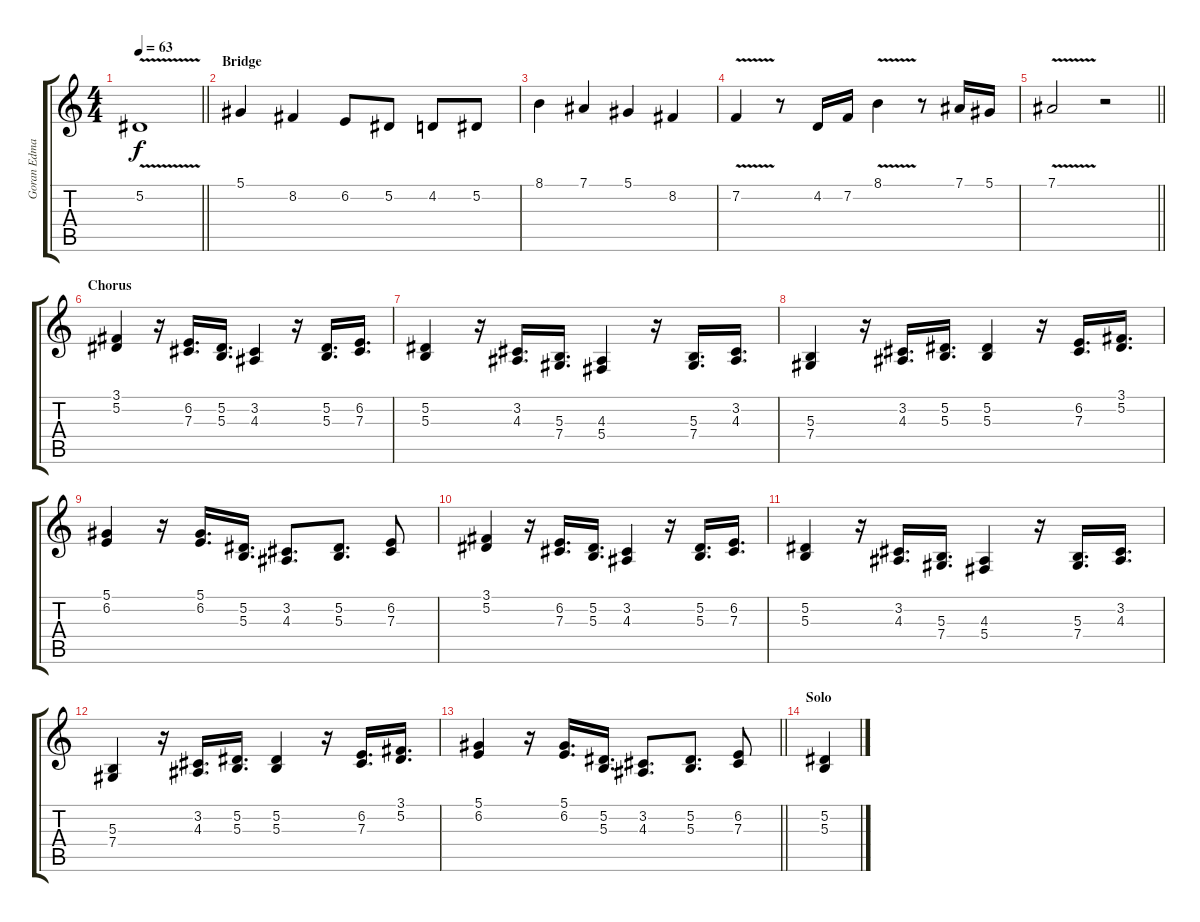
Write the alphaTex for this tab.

\track ("Goran Edman" "Goran Edma") {instrument lead2sawtooth}
\staff {score tabs}
\tuning (Eb4 Bb3 Gb3 Db3 Ab2 Eb2) {hide}
\ts (4 4)
\tempo 63
\clef g2
\barLineRight lightlight
\ks c
5.2{v}.1{dy f} |
\section ("" "Bridge")
5.1.4 8.2.4 6.2.8 5.2.8 4.2.8 5.2.8 |
8.1.4 7.1.4 5.1.4 8.2.4 |
7.2{v}.4 r.8 4.2.16 7.2.16 8.1{v}.4 r.8 7.1.16 5.1.16 |
\barLineRight lightlight
7.1{v}.2 r.2 |
\section ("" "Chorus")
(3.1 5.2).4 r.16 (6.2 7.3).16{d} (5.2 5.3).16{d} (3.2 4.3).4 r.16 (5.2 5.3).16{d} (6.2 7.3).16{d} |
(5.2 5.3).4 r.16 (3.2 4.3).16{d} (5.3 7.4).16{d} (4.3 5.4).4 r.16 (5.3 7.4).16{d} (3.2 4.3).16{d} |
(5.3 7.4).4 r.16 (3.2 4.3).16{d} (5.2 5.3).16{d} (5.2 5.3).4 r.16 (6.2 7.3).16{d} (3.1 5.2).16{d} |
(5.1 6.2).4 r.16 (5.1 6.2).16{d} (5.2 5.3).16{d} (3.2 4.3).8{d} (5.2 5.3).8{d} (6.2 7.3).8 |
(3.1 5.2).4 r.16 (6.2 7.3).16{d} (5.2 5.3).16{d} (3.2 4.3).4 r.16 (5.2 5.3).16{d} (6.2 7.3).16{d} |
(5.2 5.3).4 r.16 (3.2 4.3).16{d} (5.3 7.4).16{d} (4.3 5.4).4 r.16 (5.3 7.4).16{d} (3.2 4.3).16{d} |
(5.3 7.4).4 r.16 (3.2 4.3).16{d} (5.2 5.3).16{d} (5.2 5.3).4 r.16 (6.2 7.3).16{d} (3.1 5.2).16{d} |
\barLineRight lightlight
(5.1 6.2).4 r.16 (5.1 6.2).16{d} (5.2 5.3).16{d} (3.2 4.3).8{d} (5.2 5.3).8{d} (6.2 7.3).8 |
\section ("" "Solo")
(5.2 5.3).4
